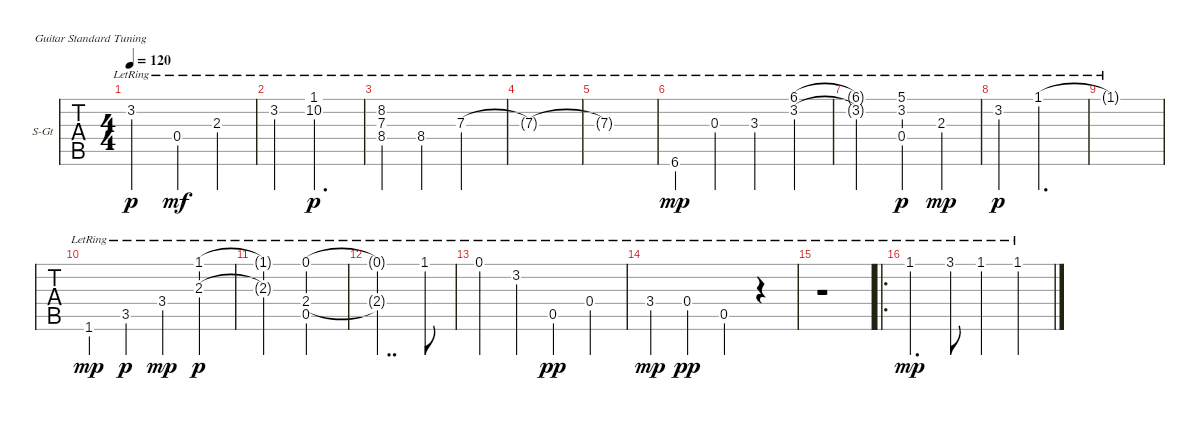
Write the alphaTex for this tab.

\defaultSystemsLayout 4
\bracketExtendMode groupsimilarinstruments
\firstSystemTrackNameOrientation horizontal
\otherSystemsTrackNameOrientation horizontal
\track ("Steel Guitar" "S-Gt") {instrument acousticguitarsteel}
\staff {tabs}
\tuning (E4 B3 G3 D3 A2 E2)
\ts (4 4)
\tempo 120
\clef g2
\scale
0.333333
\ks aminor
3.2{lr t}.2{dy p} 0.4{lr}.4{dy mf} 2.3{lr}.4 |
\scale
0.333333 3.2{lr}.4 (1.1{lr} 10.2{lr}).2{d dy p} |
\scale
0.333333 (7.3{lr} 8.4{lr} 8.2{lr}).4 8.4{lr}.4 7.3{lr}.2 |
\scale
0.333333 7.3{lr t}.1 |
\scale
0.333333 7.3{lr t}.1 |
\scale
0.333333 6.6{lr}.4{dy mp} 0.3{lr}.4 3.3{lr}.4 (6.1{lr} 3.2{lr}).4 |
\scale
0.333333 (6.1{lr t} 3.2{lr t}).2 (3.2{lr} 5.1{lr} 0.4{lr}).4{dy p} 2.3{lr}.4{dy mp} |
\scale
0.333333 3.2{lr}.4{dy p} 1.1{lr}.2{d} |
\scale
0.333333 1.1{lr t}.1 |
\scale
0.333333 1.6{lr}.4{dy mp} 3.5{lr}.4{dy p} 3.4{lr}.4{dy mp} (2.3{lr} 1.1{lr}).4{dy p} |
\scale
0.333333 (2.3{lr t} 1.1{lr t}).2 (0.1{lr} 2.4{lr} 0.5{lr}).2 |
\scale
0.333333 (0.1{lr t} 2.4{lr t}).2{dd} 1.1{lr}.8 |
\scale
0.333333 0.1{lr}.4 3.2{lr}.4 0.5{lr}.4{dy pp} 0.4{lr}.4 |
\scale
0.313131 3.4{lr}.4{dy mp} 0.4{lr}.4{dy pp} 0.5{lr}.4 r.4 |
\scale
0.313131 r.1 |
\ro
\scale
0.373737 1.1{lr}.4{d dy mp} 3.1{lr}.8 1.1{lr}.4 1.1{lr}.4
